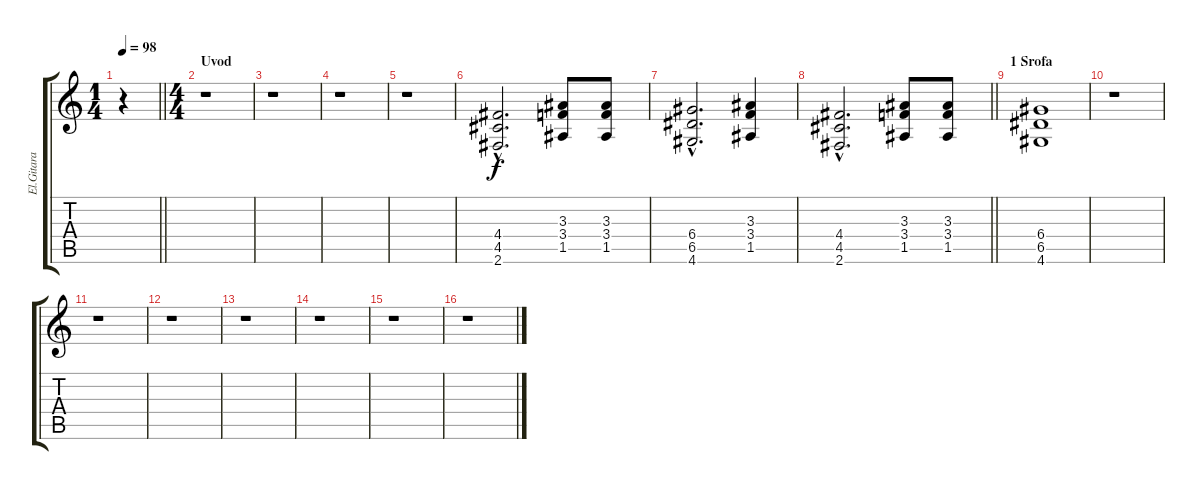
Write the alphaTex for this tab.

\track ("El.Gitara" "El.Gitara") {instrument distortionguitar}
\staff {score tabs}
\tuning (E4 B3 G3 D3 A2 E2) {hide}
\ts (1 4)
\tempo 98
\clef g2
\barLineRight lightlight
\ks c
r.4{dy f instrument distortionguitar} |
\ts (4 4)
\section ("" "Uvod")
r.1 |
r.1 |
r.1 |
r.1 |
(4.4{hac} 4.5{hac} 2.6{hac}).2{d} (3.3 3.4 1.5).8 (3.3 3.4 1.5).8 |
(6.4{hac} 6.5{hac} 4.6{hac}).2{d} (3.3 3.4 1.5).4 |
\barLineRight lightlight
(4.4{hac} 4.5{hac} 2.6{hac}).2{d} (3.3 3.4 1.5).8 (3.3 3.4 1.5).8 |
\section ("" "1 Srofa")
(6.4 6.5 4.6).1 |
r.1 |
r.1 |
r.1 |
r.1 |
r.1 |
r.1 |
r.1
